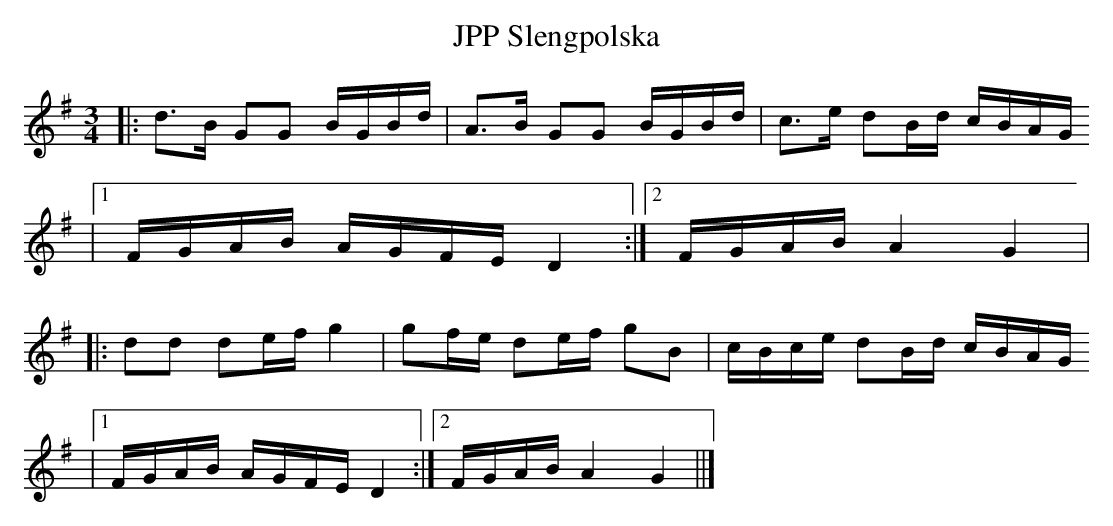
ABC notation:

X:1
T:JPP Slengpolska
L:1/16
M:3/4
K:G major
|: d3B G2G2 BGBd | A3B G2G2  BGBd | c3e d2Bd cBAG
|1 FGAB AGFE D4:|2FGAB A4 G4|
|:d2d2 d2ef g4 | g2fe d2ef g2B2 | cBce d2Bd cBAG
|1 FGAB AGFE D4:|2FGAB A4 G4||]
